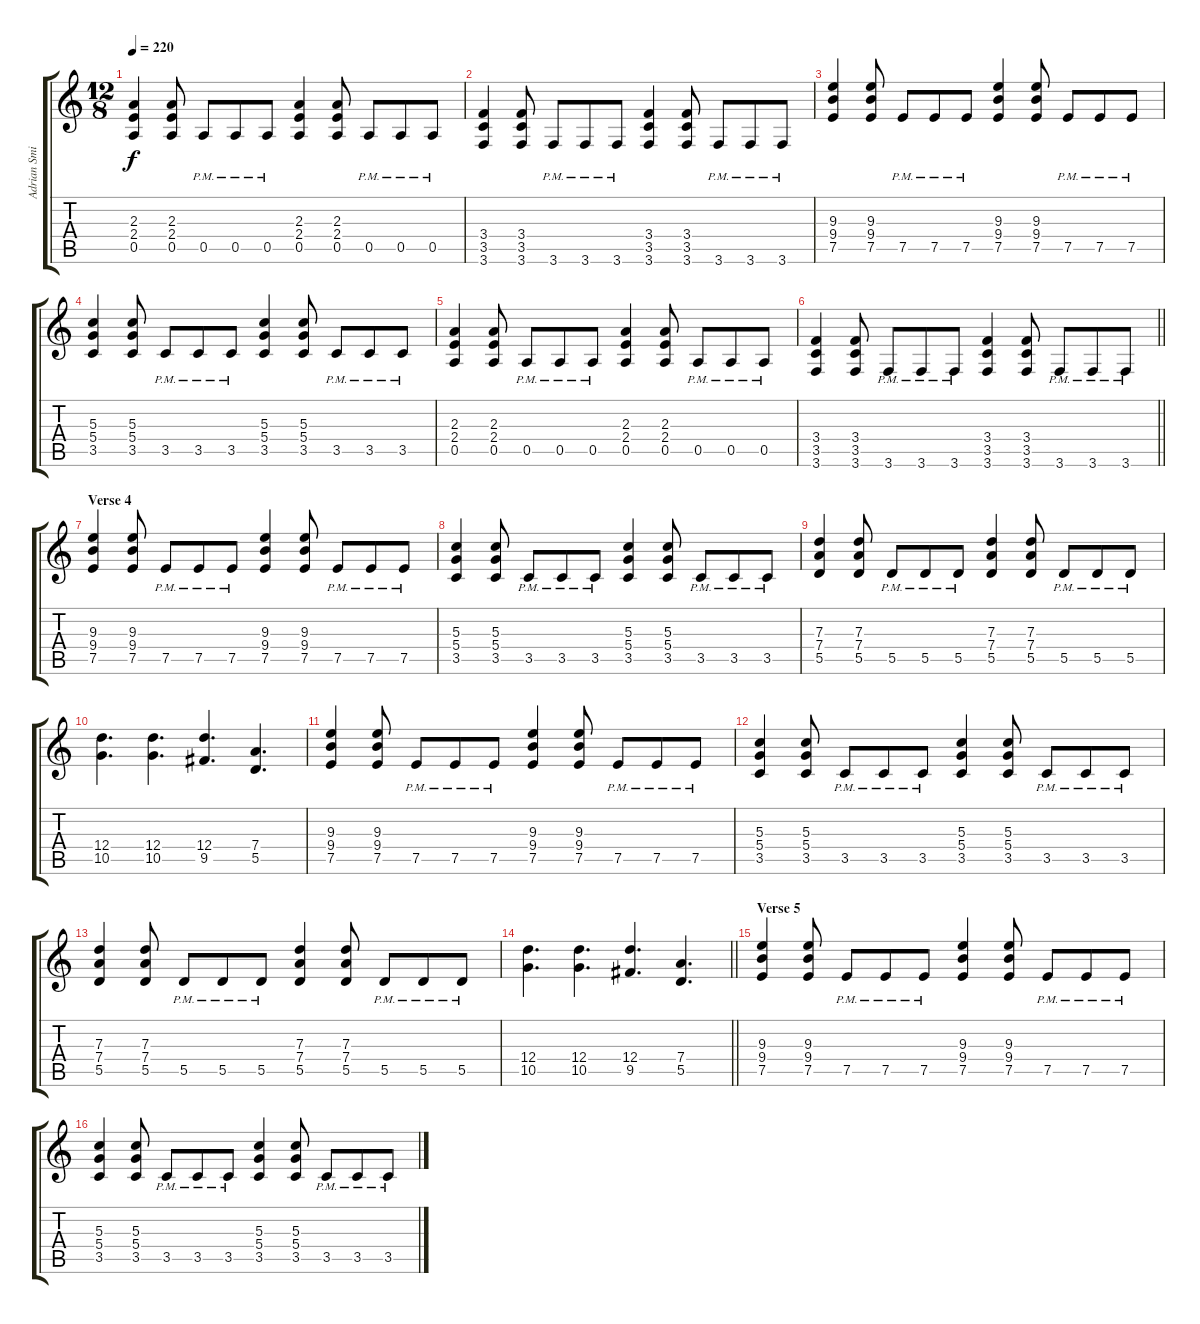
\track ("Adrian Smith" "Adrian Smi") {instrument overdrivenguitar}
\staff {score tabs}
\tuning (E4 B3 G3 D3 A2 D2) {hide}
\ts (12 8)
\tempo 220
\clef g2
\ks c
(2.3 2.4 0.5).4{dy f} (2.3 2.4 0.5).8 0.5{pm}.8 0.5{pm}.8 0.5{pm}.8 (2.3 2.4 0.5).4 (2.3 2.4 0.5).8 0.5{pm}.8 0.5{pm}.8 0.5{pm}.8 |
(3.4 3.5 3.6).4 (3.4 3.5 3.6).8 3.6{pm}.8 3.6{pm}.8 3.6{pm}.8 (3.4 3.5 3.6).4 (3.4 3.5 3.6).8 3.6{pm}.8 3.6{pm}.8 3.6{pm}.8 |
(9.3 9.4 7.5).4 (9.3 9.4 7.5).8 7.5{pm}.8 7.5{pm}.8 7.5{pm}.8 (9.3 9.4 7.5).4 (9.3 9.4 7.5).8 7.5{pm}.8 7.5{pm}.8 7.5{pm}.8 |
(5.3 5.4 3.5).4 (5.3 5.4 3.5).8 3.5{pm}.8 3.5{pm}.8 3.5{pm}.8 (5.3 5.4 3.5).4 (5.3 5.4 3.5).8 3.5{pm}.8 3.5{pm}.8 3.5{pm}.8 |
(2.3 2.4 0.5).4 (2.3 2.4 0.5).8 0.5{pm}.8 0.5{pm}.8 0.5{pm}.8 (2.3 2.4 0.5).4 (2.3 2.4 0.5).8 0.5{pm}.8 0.5{pm}.8 0.5{pm}.8 |
\barLineRight lightlight
(3.4 3.5 3.6).4 (3.4 3.5 3.6).8 3.6{pm}.8 3.6{pm}.8 3.6{pm}.8 (3.4 3.5 3.6).4 (3.4 3.5 3.6).8 3.6{pm}.8 3.6{pm}.8 3.6{pm}.8 |
\section ("" "Verse 4")
(9.3 9.4 7.5).4 (9.3 9.4 7.5).8 7.5{pm}.8 7.5{pm}.8 7.5{pm}.8 (9.3 9.4 7.5).4 (9.3 9.4 7.5).8 7.5{pm}.8 7.5{pm}.8 7.5{pm}.8 |
(5.3 5.4 3.5).4 (5.3 5.4 3.5).8 3.5{pm}.8 3.5{pm}.8 3.5{pm}.8 (5.3 5.4 3.5).4 (5.3 5.4 3.5).8 3.5{pm}.8 3.5{pm}.8 3.5{pm}.8 |
(7.3 7.4 5.5).4 (7.3 7.4 5.5).8 5.5{pm}.8 5.5{pm}.8 5.5{pm}.8 (7.3 7.4 5.5).4 (7.3 7.4 5.5).8 5.5{pm}.8 5.5{pm}.8 5.5{pm}.8 |
(12.4 10.5).4{d} (12.4 10.5).4{d} (12.4 9.5).4{d} (7.4 5.5).4{d} |
(9.3 9.4 7.5).4 (9.3 9.4 7.5).8 7.5{pm}.8 7.5{pm}.8 7.5{pm}.8 (9.3 9.4 7.5).4 (9.3 9.4 7.5).8 7.5{pm}.8 7.5{pm}.8 7.5{pm}.8 |
(5.3 5.4 3.5).4 (5.3 5.4 3.5).8 3.5{pm}.8 3.5{pm}.8 3.5{pm}.8 (5.3 5.4 3.5).4 (5.3 5.4 3.5).8 3.5{pm}.8 3.5{pm}.8 3.5{pm}.8 |
(7.3 7.4 5.5).4 (7.3 7.4 5.5).8 5.5{pm}.8 5.5{pm}.8 5.5{pm}.8 (7.3 7.4 5.5).4 (7.3 7.4 5.5).8 5.5{pm}.8 5.5{pm}.8 5.5{pm}.8 |
\barLineRight lightlight
(12.4 10.5).4{d} (12.4 10.5).4{d} (12.4 9.5).4{d} (7.4 5.5).4{d} |
\section ("" "Verse 5")
(9.3 9.4 7.5).4 (9.3 9.4 7.5).8 7.5{pm}.8 7.5{pm}.8 7.5{pm}.8 (9.3 9.4 7.5).4 (9.3 9.4 7.5).8 7.5{pm}.8 7.5{pm}.8 7.5{pm}.8 |
(5.3 5.4 3.5).4 (5.3 5.4 3.5).8 3.5{pm}.8 3.5{pm}.8 3.5{pm}.8 (5.3 5.4 3.5).4 (5.3 5.4 3.5).8 3.5{pm}.8 3.5{pm}.8 3.5{pm}.8
